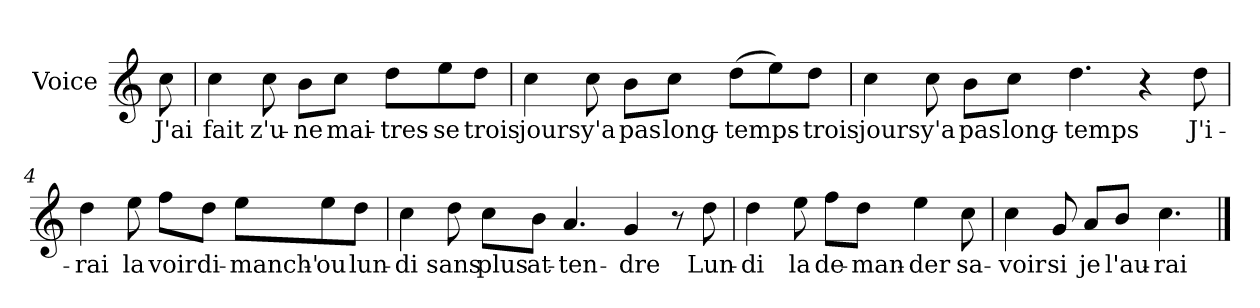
**kern	**text
*part1	*part1
*staff1	*staff1
*I"Voice	*
*I'V	*
*clefG2	*
*k[]	*
*C:	*
=	=
8cc\	J'ai
=1	=1
4cc\	fait
8cc\	z'u-
8b\L	-ne
8cc\J	mai-
8dd\L	-tres-
8ee\	-se
8dd\J	trois
=2	=2
4cc\	jours
8cc\	y'a
8b\L	pas
8cc\J	long-
(>8dd\L	-temps-
8ee\)	.
8dd\J	-trois
!!LO:LB:g=z
=3	=3
4cc\	jours
8cc\	y'a
8b\L	pas
8cc\J	long-
4.dd\	-temps
4r	.
8dd\	J'i-
=4	=4
4dd\	-rai
8ee\	la
8ff\L	voir
8dd\J	di-
8ee\L	-manch'-
8ee\	-ou
8dd\J	lun-
=5	=5
4cc\	-di
8dd\	sans
8cc\L	plus
8b\J	at-
4.a/	-ten-
4g/	-dre
8r	.
8dd\	Lun-
!!LO:LB:g=z
=6	=6
4dd\	-di
8ee\	la
8ff\L	de-
8dd\J	-man-
4ee\	-der
8cc\	sa-
=7	=7
4cc\	-voir
8g/	si
8a/L	je
8b/J	l'au-
4.cc\	-rai
==	==
*-	*-
